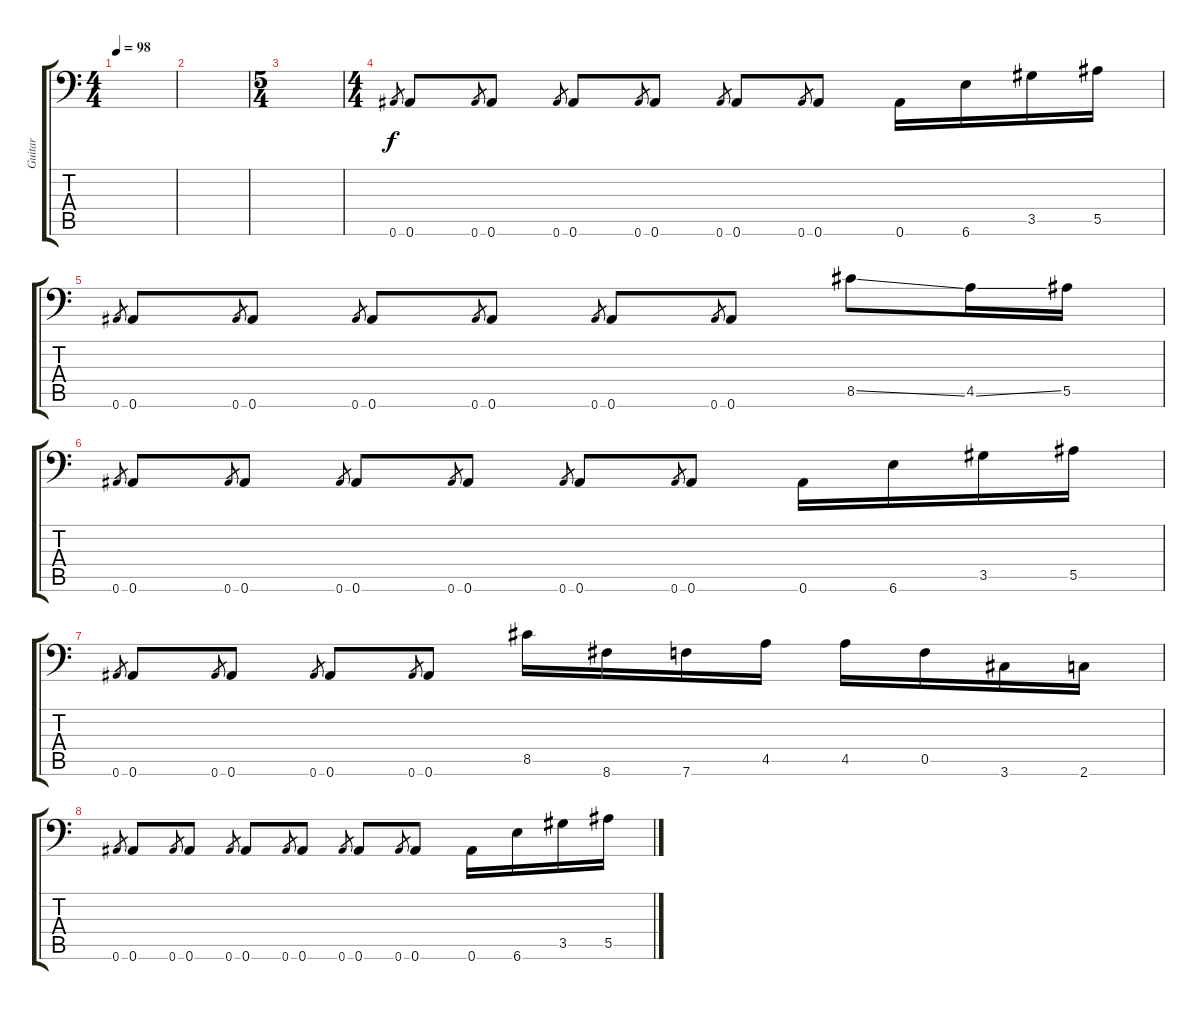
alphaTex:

\track ("Guitar" "Guitar") {instrument distortionguitar}
\staff {score tabs}
\tuning (C4 G3 Eb3 Bb2 F2 Bb1) {hide}
\ts (4 4)
\tempo 98
\clef f4
\ks c
|
|
\ts (5 4)
|
\ts (4 4)
0.6.8{gr} 0.6.8 0.6.8{gr} 0.6.8 0.6.8{gr} 0.6.8 0.6.8{gr} 0.6.8 0.6.8{gr} 0.6.8 0.6.8{gr} 0.6.8 0.6.16 6.6.16 3.5.16 5.5.16 |
0.6.8{gr} 0.6.8 0.6.8{gr} 0.6.8 0.6.8{gr} 0.6.8 0.6.8{gr} 0.6.8 0.6.8{gr} 0.6.8 0.6.8{gr} 0.6.8 8.5{ss}.8 4.5{ss}.16 5.5.16 |
0.6.8{gr} 0.6.8 0.6.8{gr} 0.6.8 0.6.8{gr} 0.6.8 0.6.8{gr} 0.6.8 0.6.8{gr} 0.6.8 0.6.8{gr} 0.6.8 0.6.16 6.6.16 3.5.16 5.5.16 |
0.6.8{gr} 0.6.8 0.6.8{gr} 0.6.8 0.6.8{gr} 0.6.8 0.6.8{gr} 0.6.8 8.5.16 8.6.16 7.6.16 4.5.16 4.5.16 0.5.16 3.6.16 2.6.16 |
0.6.8{gr} 0.6.8 0.6.8{gr} 0.6.8 0.6.8{gr} 0.6.8 0.6.8{gr} 0.6.8 0.6.8{gr} 0.6.8 0.6.8{gr} 0.6.8 0.6.16 6.6.16 3.5.16 5.5.16
